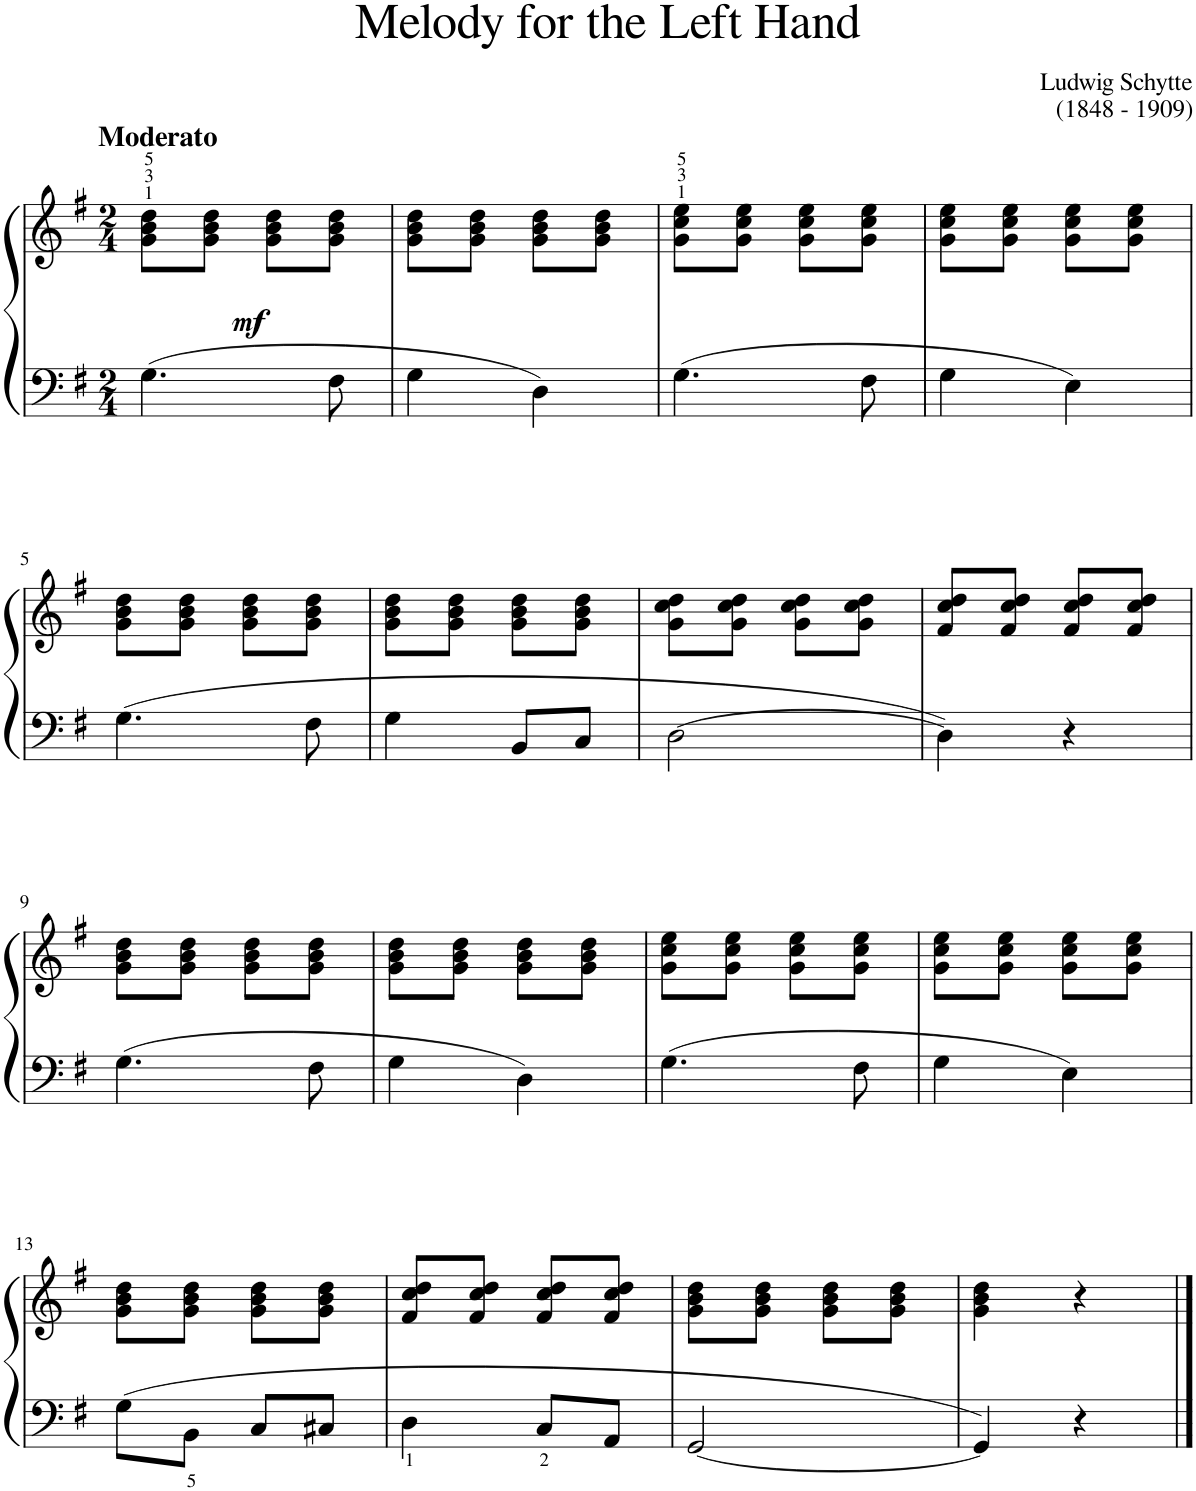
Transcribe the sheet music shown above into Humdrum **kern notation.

**kern	**kern	**dynam
*part1	*part1	*part1
*staff2	*staff1	*staff1/2
*I"Piano	*	*
*I'Pno	*	*
*clefF4	*clefG2	*
*k[f#]	*k[f#]	*
*M2/4	*M2/4	*
=1	=1	=1
!	!LO:TX:a:B:t=Moderato	!
!	!	!LO:DY:b
4.G\	8g\ 8b\ 8dd\L	mf
.	8g\ 8b\ 8dd\J	.
.	8g\ 8b\ 8dd\L	.
8F#\	8g\ 8b\ 8dd\J	.
=2	=2	=2
4G\	8g\ 8b\ 8dd\L	.
.	8g\ 8b\ 8dd\J	.
4D\	8g\ 8b\ 8dd\L	.
.	8g\ 8b\ 8dd\J	.
=3	=3	=3
4.G\	8g\ 8cc\ 8ee\L	.
.	8g\ 8cc\ 8ee\J	.
.	8g\ 8cc\ 8ee\L	.
8F#\	8g\ 8cc\ 8ee\J	.
=4	=4	=4
4G\	8g\ 8cc\ 8ee\L	.
.	8g\ 8cc\ 8ee\J	.
4E\	8g\ 8cc\ 8ee\L	.
.	8g\ 8cc\ 8ee\J	.
!!LO:LB:g=z
=5	=5	=5
4.G\	8g\ 8b\ 8dd\L	.
.	8g\ 8b\ 8dd\J	.
.	8g\ 8b\ 8dd\L	.
8F#\	8g\ 8b\ 8dd\J	.
=6	=6	=6
4G\	8g\ 8b\ 8dd\L	.
.	8g\ 8b\ 8dd\J	.
8BB/L	8g\ 8b\ 8dd\L	.
8C/J	8g\ 8b\ 8dd\J	.
=7	=7	=7
[2D\	8g\ 8cc\ 8dd\L	.
.	8g\ 8cc\ 8dd\J	.
.	8g\ 8cc\ 8dd\L	.
.	8g\ 8cc\ 8dd\J	.
=8	=8	=8
4D\]	8f#/ 8cc/ 8dd/L	.
.	8f#/ 8cc/ 8dd/J	.
4r	8f#/ 8cc/ 8dd/L	.
.	8f#/ 8cc/ 8dd/J	.
!!LO:LB:g=z
=9	=9	=9
4.G\	8g\ 8b\ 8dd\L	.
.	8g\ 8b\ 8dd\J	.
.	8g\ 8b\ 8dd\L	.
8F#\	8g\ 8b\ 8dd\J	.
=10	=10	=10
4G\	8g\ 8b\ 8dd\L	.
.	8g\ 8b\ 8dd\J	.
4D\	8g\ 8b\ 8dd\L	.
.	8g\ 8b\ 8dd\J	.
=11	=11	=11
4.G\	8g\ 8cc\ 8ee\L	.
.	8g\ 8cc\ 8ee\J	.
.	8g\ 8cc\ 8ee\L	.
8F#\	8g\ 8cc\ 8ee\J	.
=12	=12	=12
4G\	8g\ 8cc\ 8ee\L	.
.	8g\ 8cc\ 8ee\J	.
4E\	8g\ 8cc\ 8ee\L	.
.	8g\ 8cc\ 8ee\J	.
!!LO:LB:g=z
=13	=13	=13
8G\L	8g\ 8b\ 8dd\L	.
8BB\J	8g\ 8b\ 8dd\J	.
8C/L	8g\ 8b\ 8dd\L	.
8C#X/J	8g\ 8b\ 8dd\J	.
=14	=14	=14
4D\	8f#/ 8cc/ 8dd/L	.
.	8f#/ 8cc/ 8dd/J	.
8C/L	8f#/ 8cc/ 8dd/L	.
8AA/J	8f#/ 8cc/ 8dd/J	.
=15	=15	=15
[2GG/	8g\ 8b\ 8dd\L	.
.	8g\ 8b\ 8dd\J	.
.	8g\ 8b\ 8dd\L	.
.	8g\ 8b\ 8dd\J	.
=16	=16	=16
4GG/]	4g\ 4b\ 4dd\	.
4r	4r	.
==	==	==
*-	*-	*-
